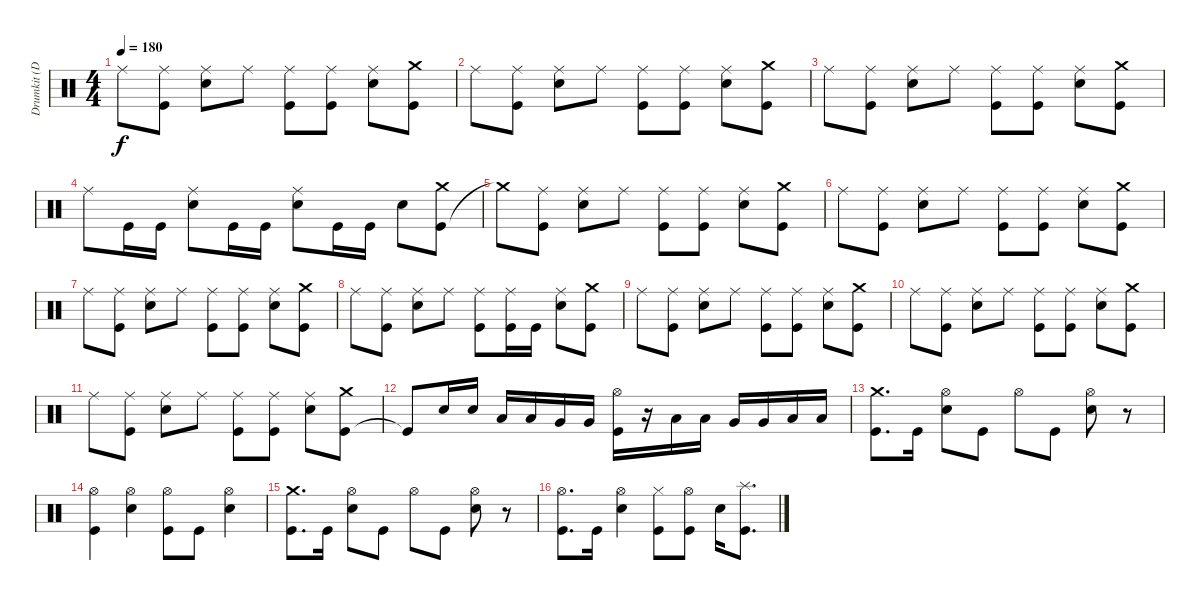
\track ("Drumkit (DeGrasso)" "Drumkit (D") {instrument percussion}
\staff {score}
\articulation defaults
\ts (4 4)
\tempo 180
\clef neutral
\ks c "Ride (middle)".8{dy f}
("Kick (hit)" "Ride (middle)").8 ("Snare (hit) 2" "Ride (middle)").8 "Ride (middle)".8 ("Kick (hit)" "Ride (middle)").8 ("Kick (hit)" "Ride (middle)").8 ("Snare (hit) 2" "Ride (middle)").8 ("Kick (hit)" "Crash medium (hit)").8 |
"Ride (middle)".8 ("Kick (hit)" "Ride (middle)").8 ("Snare (hit) 2" "Ride (middle)").8 "Ride (middle)".8 ("Kick (hit)" "Ride (middle)").8 ("Kick (hit)" "Ride (middle)").8 ("Snare (hit) 2" "Ride (middle)").8 ("Kick (hit)" "Crash medium (hit)").8 |
"Ride (middle)".8 ("Kick (hit)" "Ride (middle)").8 ("Snare (hit) 2" "Ride (middle)").8 "Ride (middle)".8 ("Kick (hit)" "Ride (middle)").8 ("Kick (hit)" "Ride (middle)").8 ("Snare (hit) 2" "Ride (middle)").8 ("Kick (hit)" "Crash medium (hit)").8 |
"Ride (middle)".8 "Kick (hit)".16 "Kick (hit)".16 ("Snare (hit) 2" "Ride (middle)").8 "Kick (hit)".16 "Kick (hit)".16 ("Snare (hit) 2" "Ride (middle)").8 "Kick (hit)".16 "Kick (hit)".16 "Snare (hit) 2".8 ("Kick (hit)" "Crash medium (hit)").8 |
"Crash medium (hit)"{t}.8 ("Kick (hit)" "Ride (middle)").8 ("Snare (hit) 2" "Ride (middle)").8 "Ride (middle)".8 ("Kick (hit)" "Ride (middle)").8 ("Kick (hit)" "Ride (middle)").8 ("Snare (hit) 2" "Ride (middle)").8 ("Kick (hit)" "Crash medium (hit)").8 |
"Ride (middle)".8 ("Kick (hit)" "Ride (middle)").8 ("Snare (hit) 2" "Ride (middle)").8 "Ride (middle)".8 ("Kick (hit)" "Ride (middle)").8 ("Kick (hit)" "Ride (middle)").8 ("Snare (hit) 2" "Ride (middle)").8 ("Kick (hit)" "Crash medium (hit)").8 |
"Ride (middle)".8 ("Kick (hit)" "Ride (middle)").8 ("Snare (hit) 2" "Ride (middle)").8 "Ride (middle)".8 ("Kick (hit)" "Ride (middle)").8 ("Kick (hit)" "Ride (middle)").8 ("Snare (hit) 2" "Ride (middle)").8 ("Kick (hit)" "Crash medium (hit)").8 |
"Ride (middle)".8 ("Kick (hit)" "Ride (middle)").8 ("Snare (hit) 2" "Ride (middle)").8 "Ride (middle)".8 ("Kick (hit)" "Ride (middle)").8 ("Kick (hit)" "Ride (middle)").16 "Kick (hit)".16 ("Snare (hit) 2" "Ride (middle)").8 ("Kick (hit)" "Crash medium (hit)").8 |
"Ride (middle)".8 ("Kick (hit)" "Ride (middle)").8 ("Snare (hit) 2" "Ride (middle)").8 "Ride (middle)".8 ("Kick (hit)" "Ride (middle)").8 ("Kick (hit)" "Ride (middle)").8 ("Snare (hit) 2" "Ride (middle)").8 ("Kick (hit)" "Crash medium (hit)").8 |
"Ride (middle)".8 ("Kick (hit)" "Ride (middle)").8 ("Snare (hit) 2" "Ride (middle)").8 "Ride (middle)".8 ("Kick (hit)" "Ride (middle)").8 ("Kick (hit)" "Ride (middle)").8 ("Snare (hit) 2" "Ride (middle)").8 ("Kick (hit)" "Crash medium (hit)").8 |
"Ride (middle)".8 ("Kick (hit)" "Ride (middle)").8 ("Snare (hit) 2" "Ride (middle)").8 "Ride (middle)".8 ("Kick (hit)" "Ride (middle)").8 ("Kick (hit)" "Ride (middle)").8 ("Snare (hit) 2" "Ride (middle)").8 ("Kick (hit)" "Crash medium (hit)").8 |
"Kick (hit)"{t}.8 "Snare (hit) 2".16 "Snare (hit) 2".16 "Low Tom (hit)".16 "Low Tom (hit)".16 "Very Low Tom (hit)".16 "Very Low Tom (hit)".16 ("Hi-Hat (open)" "Kick (hit)").16 r.16 "Low Tom (hit)".16 "Low Tom (hit)".16 "Very Low Tom (hit)".16 "Very Low Tom (hit)".16 "Low Floor Tom (hit)".16 "Low Floor Tom (hit)".16 |
("Kick (hit)" "Crash medium (hit)").8{d} "Kick (hit)".16 ("Snare (hit) 2" "Hi-Hat (open)").8 "Kick (hit)".8 "Hi-Hat (open)".8 "Kick (hit)".8 ("Snare (hit) 2" "Hi-Hat (open)").8 r.8 |
("Kick (hit)" "Hi-Hat (open)").4 ("Snare (hit) 2" "Hi-Hat (open)").4 ("Kick (hit)" "Hi-Hat (open)").8 "Kick (hit)".8 ("Snare (hit) 2" "Hi-Hat (open)").4 |
("Kick (hit)" "Crash medium (hit)").8{d} "Kick (hit)".16 ("Snare (hit) 2" "Hi-Hat (open)").8 "Kick (hit)".8 "Hi-Hat (open)".8 "Kick (hit)".8 ("Snare (hit) 2" "Hi-Hat (open)").8 r.8 |
("Kick (hit)" "Hi-Hat (open)").8{d} "Kick (hit)".16 ("Snare (hit) 2" "Hi-Hat (open)").4 ("Kick (hit)" "Hi-Hat (closed)").8 ("Hi-Hat (open)" "Kick (hit)").8 "Snare (hit) 2".16 ("Kick (hit)" "Splash (hit)").8{d}
